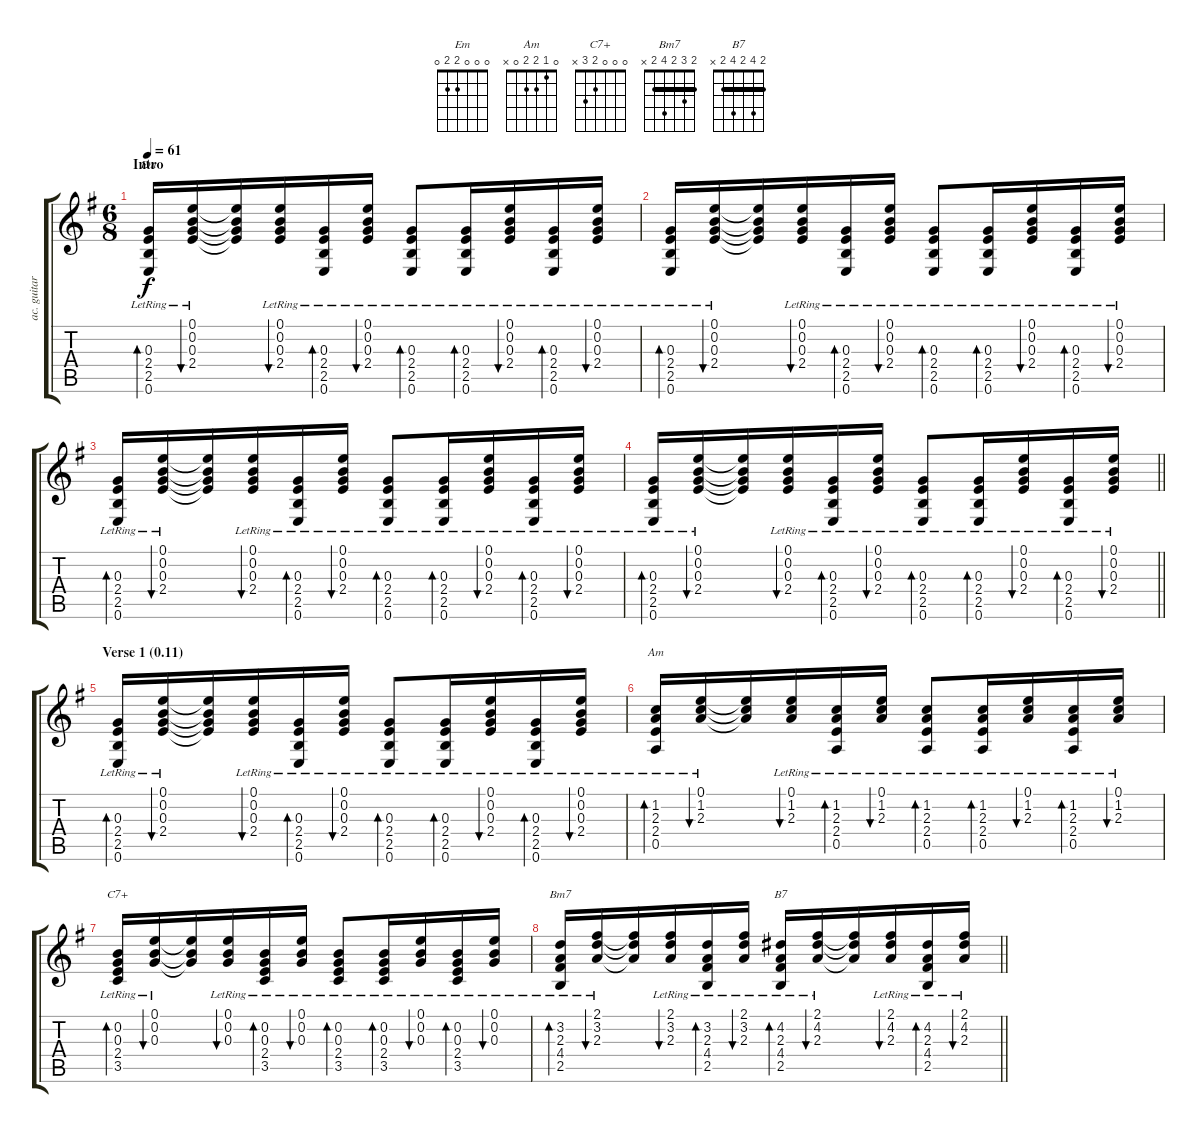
\track ("ac. guitar" "ac. guitar") {instrument acousticguitarnylon}
\staff {score tabs}
\tuning (E4 B3 G3 D3 A2 E2) {hide}
\chord ("Em" 0 0 0 2 2 0)
\chord ("Am" 0 1 2 2 0 x)
\chord ("C7+" 0 0 0 2 3 x)
\chord ("Bm7" 2 3 2 4 2 x) {barre 2}
\chord ("B7" 2 4 2 4 2 x) {barre 2}
\ts (6 8)
\section ("" "Intro")
\tempo 61
\clef g2
\ks g
(0.3{lr} 2.4{lr} 2.5{lr} 0.6{lr}).16{bd 30 ch "Em" dy f instrument acousticguitarnylon} (0.1{lr} 0.2{lr} 0.3{lr} 2.4{lr}).16{bu 30} (0.1{t} 0.2{t} 0.3{t} 2.4{t}).16 (0.1{lr} 0.2{lr} 0.3{lr} 2.4{lr}).16{bu 30} (0.3{lr} 2.4{lr} 2.5{lr} 0.6{lr}).16{bd 30} (0.1{lr} 0.2{lr} 0.3{lr} 2.4{lr}).16{bu 30} (0.3{lr} 2.4{lr} 2.5{lr} 0.6{lr}).8{bd 30} (0.3{lr} 2.4{lr} 2.5{lr} 0.6{lr}).16{bd 30} (0.1{lr} 0.2{lr} 0.3{lr} 2.4{lr}).16{bu 30} (0.3{lr} 2.4{lr} 2.5{lr} 0.6{lr}).16{bd 30} (0.1{lr} 0.2{lr} 0.3{lr} 2.4{lr}).16{bu 30} |
(0.3{lr} 2.4{lr} 2.5{lr} 0.6{lr}).16{bd 30} (0.1{lr} 0.2{lr} 0.3{lr} 2.4{lr}).16{bu 30} (0.1{t} 0.2{t} 0.3{t} 2.4{t}).16 (0.1{lr} 0.2{lr} 0.3{lr} 2.4{lr}).16{bu 30} (0.3{lr} 2.4{lr} 2.5{lr} 0.6{lr}).16{bd 30} (0.1{lr} 0.2{lr} 0.3{lr} 2.4{lr}).16{bu 30} (0.3{lr} 2.4{lr} 2.5{lr} 0.6{lr}).8{bd 30} (0.3{lr} 2.4{lr} 2.5{lr} 0.6{lr}).16{bd 30} (0.1{lr} 0.2{lr} 0.3{lr} 2.4{lr}).16{bu 30} (0.3 2.4{lr} 2.5{lr} 0.6{lr}).16{bd 30} (0.1{lr} 0.2{lr} 0.3{lr} 2.4{lr}).16{bu 30} |
(0.3{lr} 2.4{lr} 2.5{lr} 0.6{lr}).16{bd 30} (0.1{lr} 0.2{lr} 0.3{lr} 2.4{lr}).16{bu 30} (0.1{t} 0.2{t} 0.3{t} 2.4{t}).16 (0.1{lr} 0.2{lr} 0.3{lr} 2.4{lr}).16{bu 30} (0.3{lr} 2.4{lr} 2.5{lr} 0.6{lr}).16{bd 30} (0.1{lr} 0.2{lr} 0.3{lr} 2.4{lr}).16{bu 30} (0.3{lr} 2.4{lr} 2.5{lr} 0.6{lr}).8{bd 30} (0.3{lr} 2.4{lr} 2.5{lr} 0.6{lr}).16{bd 30} (0.1{lr} 0.2{lr} 0.3{lr} 2.4{lr}).16{bu 30} (0.3{lr} 2.4{lr} 2.5{lr} 0.6{lr}).16{bd 30} (0.1{lr} 0.2{lr} 0.3{lr} 2.4{lr}).16{bu 30} |
\barLineRight lightlight
(0.3{lr} 2.4{lr} 2.5{lr} 0.6{lr}).16{bd 30} (0.1{lr} 0.2{lr} 0.3{lr} 2.4{lr}).16{bu 30} (0.1{t} 0.2{t} 0.3{t} 2.4{t}).16 (0.1{lr} 0.2{lr} 0.3{lr} 2.4{lr}).16{bu 30} (0.3{lr} 2.4{lr} 2.5{lr} 0.6{lr}).16{bd 30} (0.1{lr} 0.2{lr} 0.3{lr} 2.4{lr}).16{bu 30} (0.3{lr} 2.4{lr} 2.5{lr} 0.6{lr}).8{bd 30} (0.3{lr} 2.4{lr} 2.5{lr} 0.6{lr}).16{bd 30} (0.1{lr} 0.2{lr} 0.3{lr} 2.4{lr}).16{bu 30} (0.3 2.4{lr} 2.5{lr} 0.6{lr}).16{bd 30} (0.1{lr} 0.2{lr} 0.3{lr} 2.4{lr}).16{bu 30} |
\section ("" "Verse 1 (0.11)")
(0.3{lr} 2.4{lr} 2.5{lr} 0.6{lr}).16{bd 30} (0.1{lr} 0.2{lr} 0.3{lr} 2.4{lr}).16{bu 30} (0.1{t} 0.2{t} 0.3{t} 2.4{t}).16 (0.1{lr} 0.2{lr} 0.3{lr} 2.4{lr}).16{bu 30} (0.3{lr} 2.4{lr} 2.5{lr} 0.6{lr}).16{bd 30} (0.1{lr} 0.2{lr} 0.3{lr} 2.4{lr}).16{bu 30} (0.3{lr} 2.4{lr} 2.5{lr} 0.6{lr}).8{bd 30} (0.3{lr} 2.4{lr} 2.5{lr} 0.6{lr}).16{bd 30} (0.1{lr} 0.2{lr} 0.3{lr} 2.4{lr}).16{bu 30} (0.3{lr} 2.4{lr} 2.5{lr} 0.6{lr}).16{bd 30} (0.1{lr} 0.2{lr} 0.3{lr} 2.4{lr}).16{bu 30} |
(1.2{lr} 2.3{lr} 2.4{lr} 0.5{lr}).16{bd 30 ch "Am"} (0.1{lr} 1.2{lr} 2.3{lr}).16{bu 30} (0.1{t} 1.2{t} 2.3{t}).16 (0.1{lr} 1.2{lr} 2.3{lr}).16{bu 30} (1.2{lr} 2.3{lr} 2.4{lr} 0.5{lr}).16{bd 30} (0.1{lr} 1.2{lr} 2.3{lr}).16{bu 30} (1.2{lr} 2.3{lr} 2.4{lr} 0.5{lr}).8{bd 30} (1.2{lr} 2.3{lr} 2.4{lr} 0.5{lr}).16{bd 30} (0.1{lr} 1.2{lr} 2.3{lr}).16{bu 30} (1.2{lr} 2.3{lr} 2.4{lr} 0.5{lr}).16{bd 30} (0.1{lr} 1.2{lr} 2.3{lr}).16{bu 30} |
(0.2{lr} 0.3{lr} 2.4{lr} 3.5{lr}).16{bd 30 ch "C7+"} (0.1{lr} 0.2{lr} 0.3{lr}).16{bu 30} (0.1{t} 0.2{t} 0.3{t}).16 (0.1{lr} 0.2{lr} 0.3{lr}).16{bu 30} (0.2{lr} 0.3{lr} 2.4{lr} 3.5{lr}).16{bd 30} (0.1{lr} 0.2{lr} 0.3{lr}).16{bu 30} (0.2{lr} 0.3{lr} 2.4{lr} 3.5{lr}).8{bd 30} (0.2{lr} 0.3{lr} 2.4{lr} 3.5{lr}).16{bd 30} (0.1{lr} 0.2{lr} 0.3{lr}).16{bu 30} (0.2{lr} 0.3{lr} 2.4{lr} 3.5{lr}).16{bd 30} (0.1{lr} 0.2{lr} 0.3{lr}).16{bu 30} |
\barLineRight lightlight
(3.2{lr} 2.3{lr} 4.4{lr} 2.5{lr}).16{bd 30 ch "Bm7"} (2.1{lr} 3.2{lr} 2.3{lr}).16{bu 30} (2.1{t} 3.2{t} 2.3{t}).16 (2.1{lr} 3.2{lr} 2.3{lr}).16{bu 30} (3.2{lr} 2.3{lr} 4.4{lr} 2.5{lr}).16{bd 30} (2.1{lr} 3.2{lr} 2.3{lr}).16{bu 30} (4.2{lr} 2.3{lr} 4.4{lr} 2.5{lr}).16{bd 30 ch "B7"} (2.1{lr} 4.2{lr} 2.3{lr}).16{bu 30} (2.1{t} 4.2{t} 2.3{t}).16 (2.1{lr} 4.2{lr} 2.3{lr}).16{bu 30} (4.2{lr} 2.3{lr} 4.4{lr} 2.5{lr}).16{bd 30} (2.1{lr} 4.2{lr} 2.3{lr}).16{bu 30}
